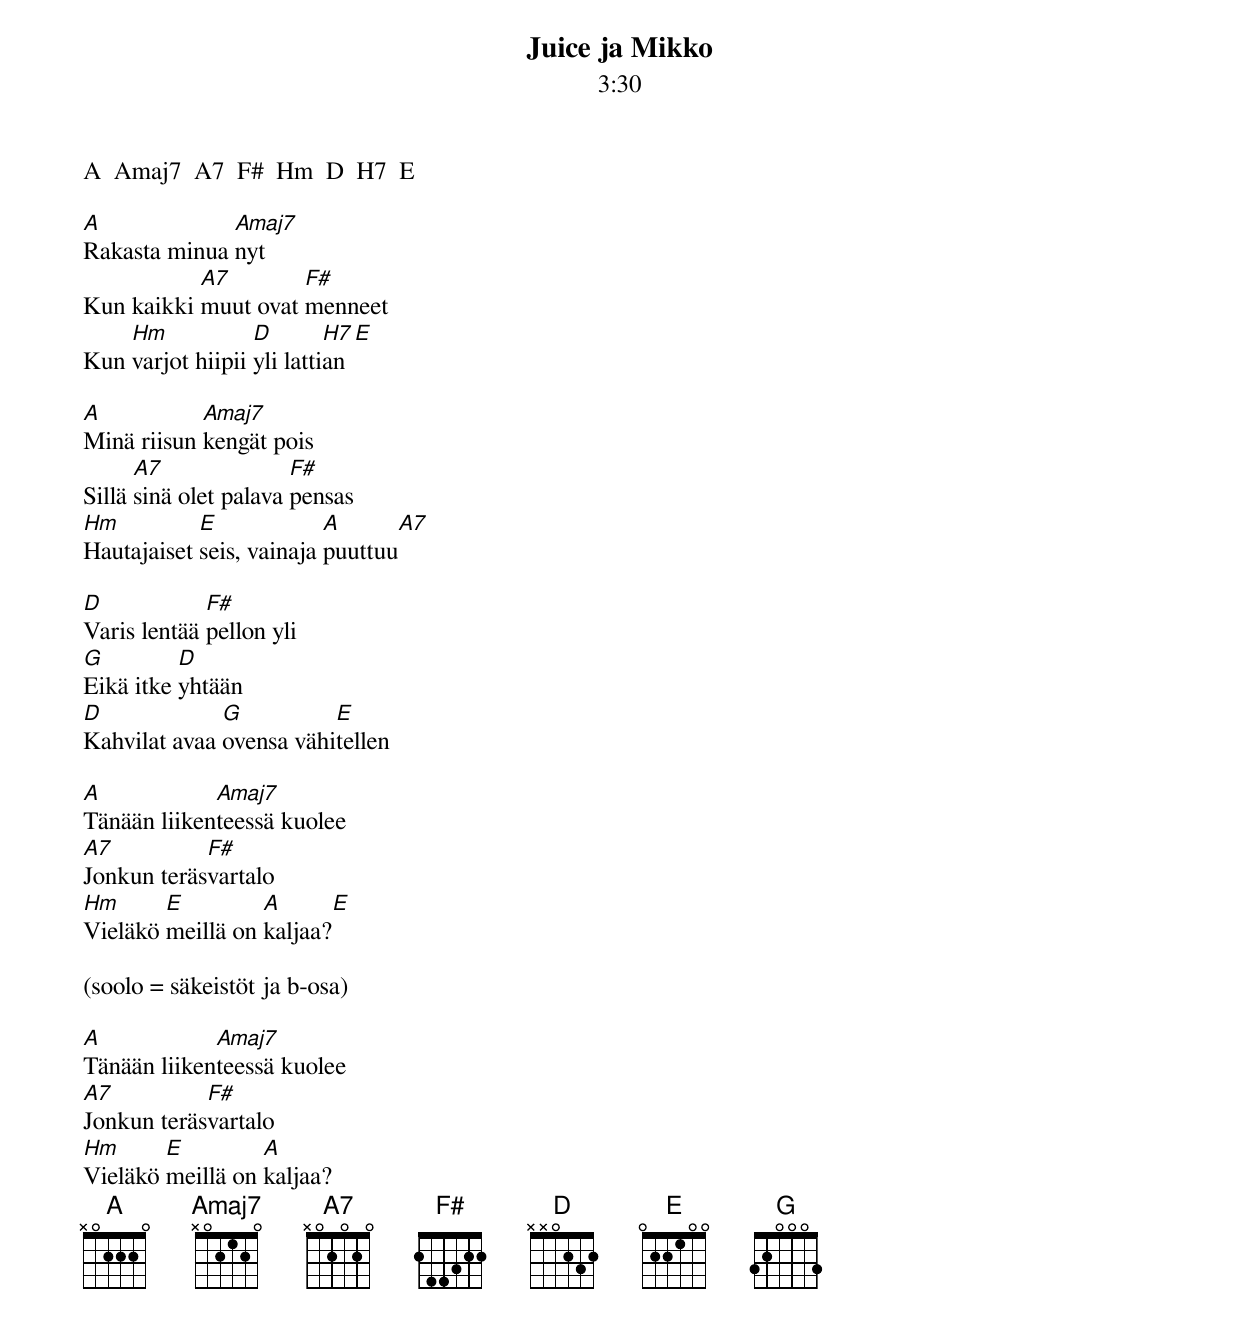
Juice ja Mikko
3:30

A  Amaj7  A7  F#  Hm  D  H7  E

A             Amaj7
Rakasta minua nyt
           A7        F#
Kun kaikki muut ovat menneet
    Hm            D        H7  E
Kun varjot hiipii yli lattian

A           Amaj7
Minä riisun kengät pois
      A7               F#
Sillä sinä olet palava pensas
Hm          E             A        A7
Hautajaiset seis, vainaja puuttuu

D            F#
Varis lentää pellon yli
G         D
Eikä itke yhtään
D             G          E
Kahvilat avaa ovensa vähitellen

A            Amaj7
Tänään liikenteessä kuolee
A7          F#
Jonkun teräsvartalo
Hm      E         A        E
Vieläkö meillä on kaljaa?

(soolo = säkeistöt ja b-osa)

A            Amaj7
Tänään liikenteessä kuolee
A7          F#
Jonkun teräsvartalo
Hm      E         A
Vieläkö meillä on kaljaa?
